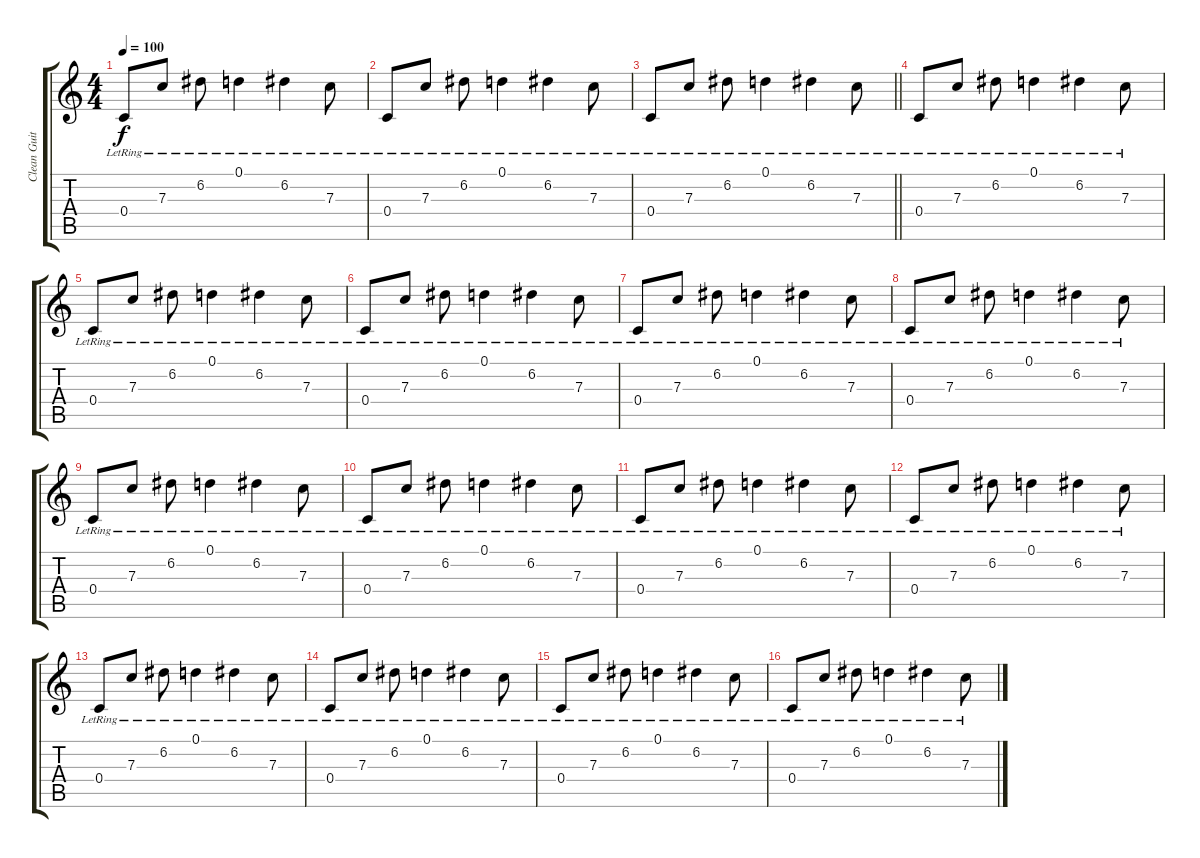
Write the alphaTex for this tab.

\track ("Clean Guitar + Fills" "Clean Guit") {instrument acousticguitarsteel}
\staff {score tabs}
\tuning (D4 A3 F3 C3 G2 D2) {hide}
\ts (4 4)
\tempo 100
\clef g2
\ks c
0.4{lr}.8{dy f} 7.3{lr}.8 6.2{lr}.8 0.1{lr}.4 6.2{lr}.4 7.3{lr}.8 |
0.4{lr}.8 7.3{lr}.8 6.2{lr}.8 0.1{lr}.4 6.2{lr}.4 7.3{lr}.8 |
\barLineRight lightlight
0.4{lr}.8 7.3{lr}.8 6.2{lr}.8 0.1{lr}.4 6.2{lr}.4 7.3{lr}.8 |
0.4{lr}.8 7.3{lr}.8 6.2{lr}.8 0.1{lr}.4 6.2{lr}.4 7.3{lr}.8 |
0.4{lr}.8 7.3{lr}.8 6.2{lr}.8 0.1{lr}.4 6.2{lr}.4 7.3{lr}.8 |
0.4{lr}.8 7.3{lr}.8 6.2{lr}.8 0.1{lr}.4 6.2{lr}.4 7.3{lr}.8 |
0.4{lr}.8 7.3{lr}.8 6.2{lr}.8 0.1{lr}.4 6.2{lr}.4 7.3{lr}.8 |
0.4{lr}.8 7.3{lr}.8 6.2{lr}.8 0.1{lr}.4 6.2{lr}.4 7.3{lr}.8 |
0.4{lr}.8 7.3{lr}.8 6.2{lr}.8 0.1{lr}.4 6.2{lr}.4 7.3{lr}.8 |
0.4{lr}.8 7.3{lr}.8 6.2{lr}.8 0.1{lr}.4 6.2{lr}.4 7.3{lr}.8 |
0.4{lr}.8 7.3{lr}.8 6.2{lr}.8 0.1{lr}.4 6.2{lr}.4 7.3{lr}.8 |
0.4{lr}.8 7.3{lr}.8 6.2{lr}.8 0.1{lr}.4 6.2{lr}.4 7.3{lr}.8 |
0.4{lr}.8 7.3{lr}.8 6.2{lr}.8 0.1{lr}.4 6.2{lr}.4 7.3{lr}.8 |
0.4{lr}.8 7.3{lr}.8 6.2{lr}.8 0.1{lr}.4 6.2{lr}.4 7.3{lr}.8 |
0.4{lr}.8 7.3{lr}.8 6.2{lr}.8 0.1{lr}.4 6.2{lr}.4 7.3{lr}.8 |
0.4{lr}.8 7.3{lr}.8 6.2{lr}.8 0.1{lr}.4 6.2{lr}.4 7.3{lr}.8
